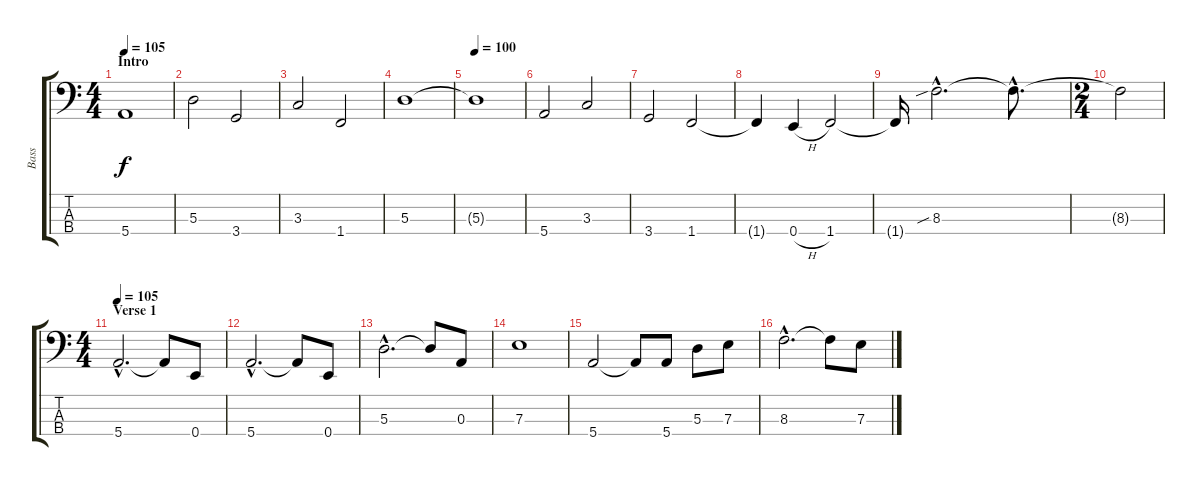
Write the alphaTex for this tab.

\track ("Bass" "Bass") {instrument electricbassfinger}
\staff {score tabs}
\tuning (G2 D2 A1 E1) {hide}
\ts (4 4)
\section ("" "Intro")
\tempo 105
\clef f4
\ks c
5.4.1{dy f instrument electricbassfinger} |
5.3.2 3.4.2 |
3.3.2 1.4.2 |
5.3.1 |
\tempo 100
5.3{t}.1 |
5.4.2 3.3.2 |
3.4.2 1.4.2 |
1.4{t}.4 0.4{h}.4 1.4.2 |
1.4{t}.16 8.3{sib hac}.2{d} 8.3{hac t}.8{d} |
\ts (2 4)
8.3{t}.2 |
\ts (4 4)
\section ("" "Verse 1")
\tempo 105
5.4{hac}.2{d} 5.4{t}.8 0.4.8 |
5.4{hac}.2{d} 5.4{t}.8 0.4.8 |
5.3{hac}.2{d} 5.3{t}.8 0.3.8 |
7.3.1 |
5.4.2 5.4{t}.8 5.4.8 5.3.8 7.3.8 |
8.3{hac}.2{d} 8.3{t}.8 7.3.8
